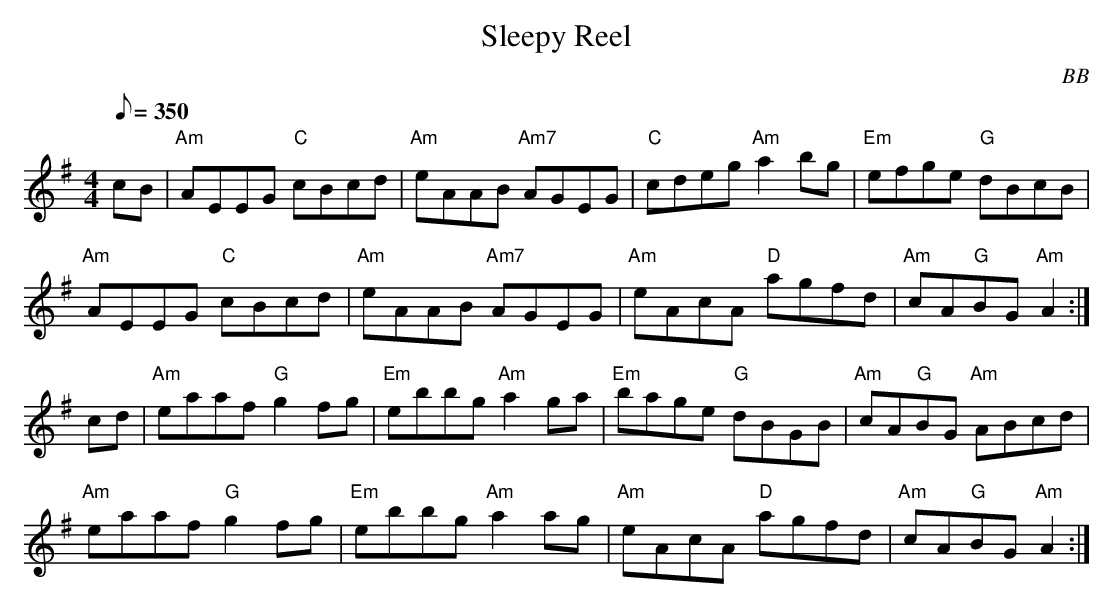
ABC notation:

X:1
T: Sleepy Reel
C: BB
Q: 1/8=350
M: 4/4
L: 1/8
K: Ador
cB|"Am"AEEG "C"cBcd|"Am"eAAB "Am7"AGEG|"C"cdeg "Am"a2 bg|"Em"efge "G"dBcB|
"Am"AEEG "C"cBcd|"Am"eAAB "Am7"AGEG|"Am"eAcA "D"agfd|"Am"cA"G"BG "Am"A2 :|
cd|"Am"eaaf "G"g2 fg|"Em"ebbg "Am"a2 ga|"Em"bage "G"dBGB|"Am"cA"G"BG "Am"ABcd|
"Am"eaaf "G"g2 fg|"Em"ebbg "Am"a2 ag|"Am"eAcA "D"agfd|"Am"cA"G"BG "Am"A2 :|
